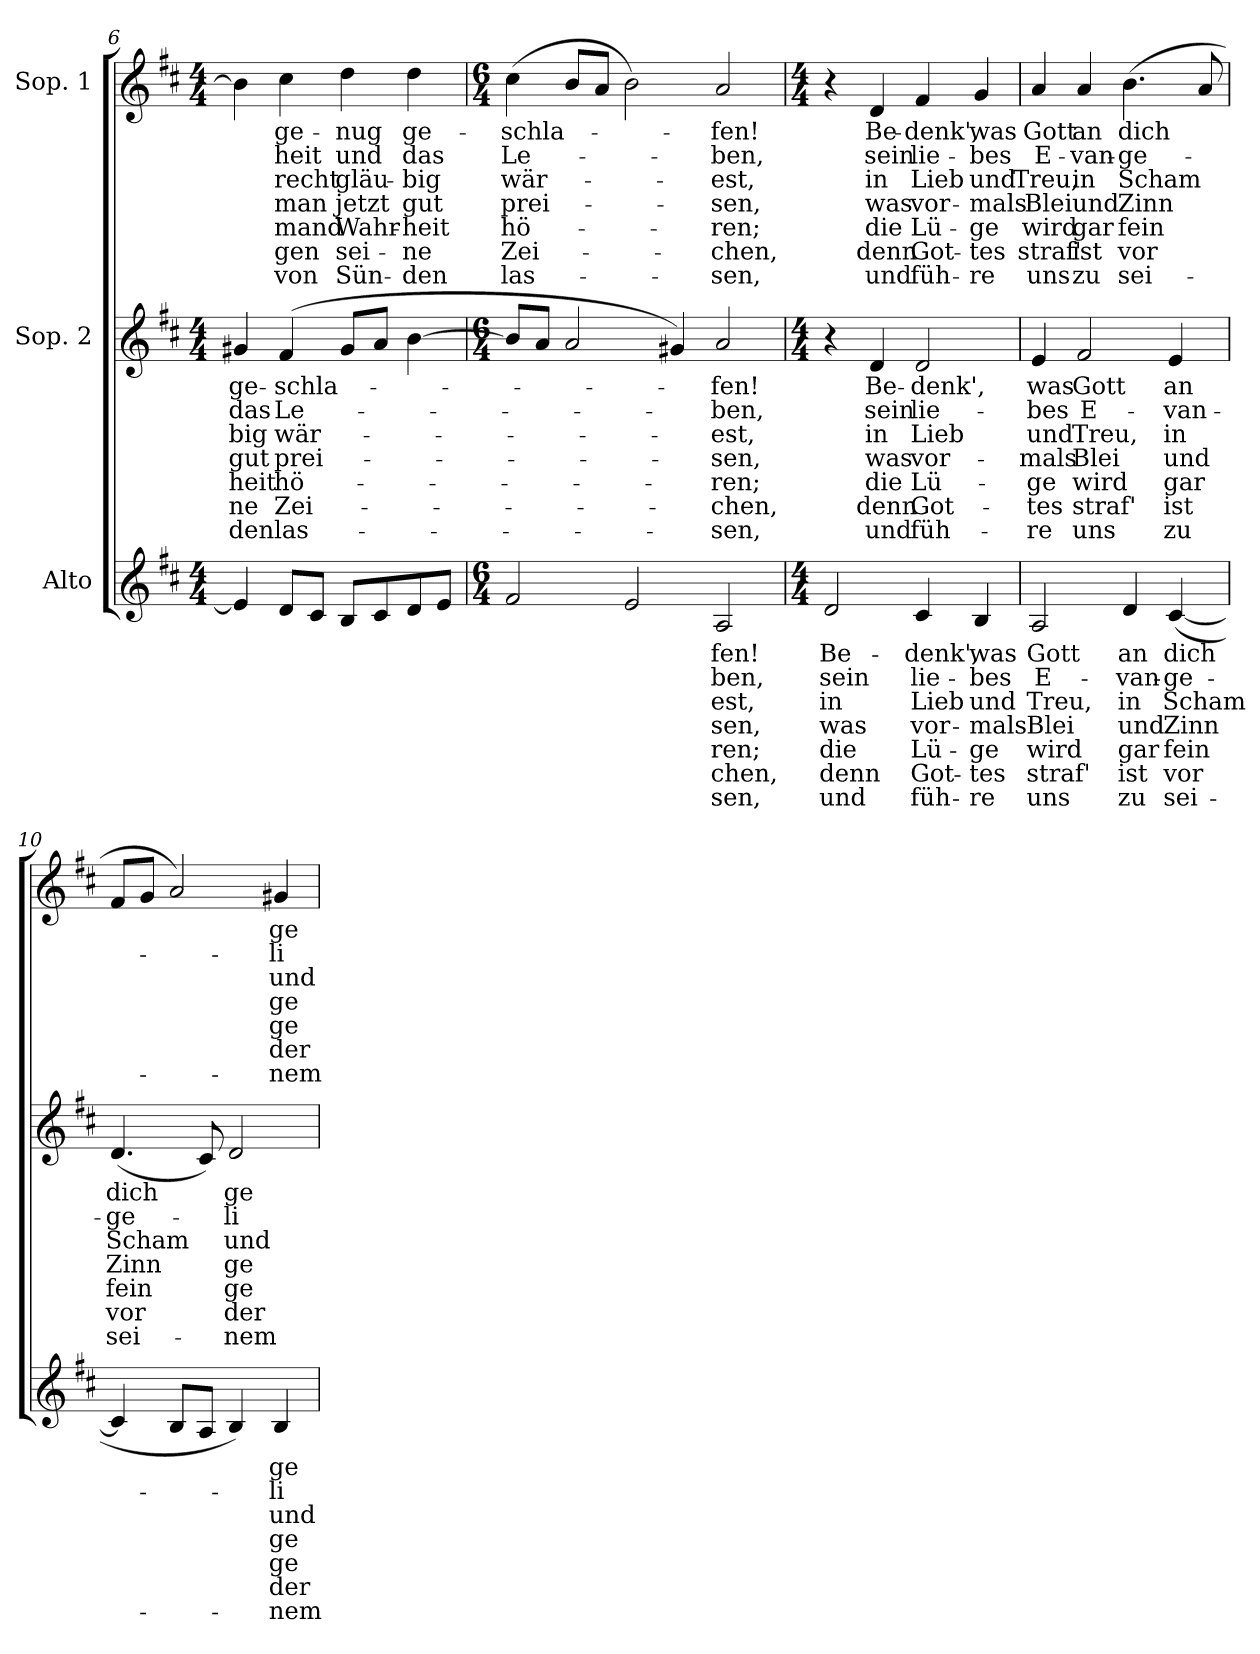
**kern	**text	**text	**text	**text	**text	**text	**text	**kern	**text	**text	**text	**text	**text	**text	**text	**kern	**text	**text	**text	**text	**text	**text	**text
*part3	*part3	*part3	*part3	*part3	*part3	*part3	*part3	*part2	*part2	*part2	*part2	*part2	*part2	*part2	*part2	*part1	*part1	*part1	*part1	*part1	*part1	*part1	*part1
*staff3	*staff3	*staff3	*staff3	*staff3	*staff3	*staff3	*staff3	*staff2	*staff2	*staff2	*staff2	*staff2	*staff2	*staff2	*staff2	*staff1	*staff1	*staff1	*staff1	*staff1	*staff1	*staff1	*staff1
*I"Alto	*	*	*	*	*	*	*	*I"Sop. 2	*	*	*	*	*	*	*	*I"Sop. 1	*	*	*	*	*	*	*
*clefG2	*	*	*	*	*	*	*	*clefG2	*	*	*	*	*	*	*	*clefG2	*	*	*	*	*	*	*
*k[f#c#]	*	*	*	*	*	*	*	*k[f#c#]	*	*	*	*	*	*	*	*k[f#c#]	*	*	*	*	*	*	*
*D:	*	*	*	*	*	*	*	*D:	*	*	*	*	*	*	*	*D:	*	*	*	*	*	*	*
*M4/4	*	*	*	*	*	*	*	*M4/4	*	*	*	*	*	*	*	*M4/4	*	*	*	*	*	*	*
=6	=6	=6	=6	=6	=6	=6	=6	=6	=6	=6	=6	=6	=6	=6	=6	=6	=6	=6	=6	=6	=6	=6	=6
!	!	!	!	!	!	!	!	!	!LO:LY:b	!LO:LY:b	!LO:LY:b	!LO:LY:b	!LO:LY:b	!LO:LY:b	!LO:LY:b	!	!	!	!	!	!	!	!
4e/]	.	.	.	.	.	.	.	4g#X/	ge-	das	-big	gut	-heit	-ne	-den	4b\]	.	.	.	.	.	.	.
!	!	!	!	!	!	!	!	!	!LO:LY:b	!LO:LY:b	!LO:LY:b	!LO:LY:b	!LO:LY:b	!LO:LY:b	!LO:LY:b	!	!	!	!	!	!	!	!
!	!	!	!	!	!	!	!	!	!	!	!	!	!	!	!	!	!LO:LY:b	!LO:LY:b	!LO:LY:b	!LO:LY:b	!LO:LY:b	!LO:LY:b	!LO:LY:b
8d/L	.	.	.	.	.	.	.	(>4f#/	-schla-	Le-	wär-	prei-	hö-	Zei-	las-	4cc#\	ge-	-heit	recht	man	-mand	-gen	von
8c#/J	.	.	.	.	.	.	.	.	.	.	.	.	.	.	.	.	.	.	.	.	.	.	.
!	!	!	!	!	!	!	!	!	!	!	!	!	!	!	!	!	!LO:LY:b	!LO:LY:b	!LO:LY:b	!LO:LY:b	!LO:LY:b	!LO:LY:b	!LO:LY:b
8B/L	.	.	.	.	.	.	.	8g#/L	.	.	.	.	.	.	.	4dd\	-nug	und	gläu-	jetzt	Wahr-	sei-	Sün-
8c#/	.	.	.	.	.	.	.	8a/J	.	.	.	.	.	.	.	.	.	.	.	.	.	.	.
!	!	!	!	!	!	!	!	!	!	!	!	!	!	!	!	!	!LO:LY:b	!LO:LY:b	!LO:LY:b	!LO:LY:b	!LO:LY:b	!LO:LY:b	!LO:LY:b
8d/	.	.	.	.	.	.	.	[4b\	.	.	.	.	.	.	.	4dd\	ge-	das	-big	gut	-heit	-ne	-den
8e/J	.	.	.	.	.	.	.	.	.	.	.	.	.	.	.	.	.	.	.	.	.	.	.
=7	=7	=7	=7	=7	=7	=7	=7	=7	=7	=7	=7	=7	=7	=7	=7	=7	=7	=7	=7	=7	=7	=7	=7
*M6/4	*	*	*	*	*	*	*	*M6/4	*	*	*	*	*	*	*	*M6/4	*	*	*	*	*	*	*
!	!	!	!	!	!	!	!	!	!	!	!	!	!	!	!	!	!LO:LY:b	!LO:LY:b	!LO:LY:b	!LO:LY:b	!LO:LY:b	!LO:LY:b	!LO:LY:b
2f#/	.	.	.	.	.	.	.	8b/L]	.	.	.	.	.	.	.	(>4cc#\	-schla-	Le-	wär-	prei-	hö-	Zei-	las-
.	.	.	.	.	.	.	.	8a/J	.	.	.	.	.	.	.	.	.	.	.	.	.	.	.
.	.	.	.	.	.	.	.	2a/	.	.	.	.	.	.	.	8b/L	.	.	.	.	.	.	.
.	.	.	.	.	.	.	.	.	.	.	.	.	.	.	.	8a/J	.	.	.	.	.	.	.
2e/	.	.	.	.	.	.	.	.	.	.	.	.	.	.	.	2b\)	.	.	.	.	.	.	.
.	.	.	.	.	.	.	.	4g#X/)	.	.	.	.	.	.	.	.	.	.	.	.	.	.	.
!	!LO:LY:b	!LO:LY:b	!LO:LY:b	!LO:LY:b	!LO:LY:b	!LO:LY:b	!LO:LY:b	!	!	!	!	!	!	!	!	!	!	!	!	!	!	!	!
!	!	!	!	!	!	!	!	!	!LO:LY:b	!LO:LY:b	!LO:LY:b	!LO:LY:b	!LO:LY:b	!LO:LY:b	!LO:LY:b	!	!	!	!	!	!	!	!
!	!	!	!	!	!	!	!	!	!	!	!	!	!	!	!	!	!LO:LY:b	!LO:LY:b	!LO:LY:b	!LO:LY:b	!LO:LY:b	!LO:LY:b	!LO:LY:b
2A/	-fen!	-ben,	-est,	-sen,	-ren;	-chen,	-sen,	2a/	-fen!	-ben,	-est,	-sen,	-ren;	-chen,	-sen,	2a/	-fen!	-ben,	-est,	-sen,	-ren;	-chen,	-sen,
!!LO:LB:g=z
=8	=8	=8	=8	=8	=8	=8	=8	=8	=8	=8	=8	=8	=8	=8	=8	=8	=8	=8	=8	=8	=8	=8	=8
*M4/4	*	*	*	*	*	*	*	*M4/4	*	*	*	*	*	*	*	*M4/4	*	*	*	*	*	*	*
!	!LO:LY:b	!LO:LY:b	!LO:LY:b	!LO:LY:b	!LO:LY:b	!LO:LY:b	!LO:LY:b	!	!	!	!	!	!	!	!	!	!	!	!	!	!	!	!
2d/	Be-	sein	in	was	die	denn	und	4r	.	.	.	.	.	.	.	4r	.	.	.	.	.	.	.
!	!	!	!	!	!	!	!	!	!LO:LY:b	!LO:LY:b	!LO:LY:b	!LO:LY:b	!LO:LY:b	!LO:LY:b	!LO:LY:b	!	!	!	!	!	!	!	!
!	!	!	!	!	!	!	!	!	!	!	!	!	!	!	!	!	!LO:LY:b	!LO:LY:b	!LO:LY:b	!LO:LY:b	!LO:LY:b	!LO:LY:b	!LO:LY:b
.	.	.	.	.	.	.	.	4d/	Be-	sein	in	was	die	denn	und	4d/	Be-	sein	in	was	die	denn	und
!	!LO:LY:b	!LO:LY:b	!LO:LY:b	!LO:LY:b	!LO:LY:b	!LO:LY:b	!LO:LY:b	!	!	!	!	!	!	!	!	!	!	!	!	!	!	!	!
!	!	!	!	!	!	!	!	!	!LO:LY:b	!LO:LY:b	!LO:LY:b	!LO:LY:b	!LO:LY:b	!LO:LY:b	!LO:LY:b	!	!	!	!	!	!	!	!
!	!	!	!	!	!	!	!	!	!	!	!	!	!	!	!	!	!LO:LY:b	!LO:LY:b	!LO:LY:b	!LO:LY:b	!LO:LY:b	!LO:LY:b	!LO:LY:b
4c#/	-denk',	lie-	Lieb	vor-	Lü-	Got-	füh-	2d/	-denk',	lie-	Lieb	vor-	Lü-	Got-	füh-	4f#/	-denk',	lie-	Lieb	vor-	Lü-	Got-	füh-
!	!LO:LY:b	!LO:LY:b	!LO:LY:b	!LO:LY:b	!LO:LY:b	!LO:LY:b	!LO:LY:b	!	!	!	!	!	!	!	!	!	!	!	!	!	!	!	!
!	!	!	!	!	!	!	!	!	!	!	!	!	!	!	!	!	!LO:LY:b	!LO:LY:b	!LO:LY:b	!LO:LY:b	!LO:LY:b	!LO:LY:b	!LO:LY:b
4B/	was	-bes	und	-mals	-ge	-tes	-re	.	.	.	.	.	.	.	.	4g/	was	-bes	und	-mals	-ge	-tes	-re
=9	=9	=9	=9	=9	=9	=9	=9	=9	=9	=9	=9	=9	=9	=9	=9	=9	=9	=9	=9	=9	=9	=9	=9
!	!LO:LY:b	!LO:LY:b	!LO:LY:b	!LO:LY:b	!LO:LY:b	!LO:LY:b	!LO:LY:b	!	!	!	!	!	!	!	!	!	!	!	!	!	!	!	!
!	!	!	!	!	!	!	!	!	!LO:LY:b	!LO:LY:b	!LO:LY:b	!LO:LY:b	!LO:LY:b	!LO:LY:b	!LO:LY:b	!	!	!	!	!	!	!	!
!	!	!	!	!	!	!	!	!	!	!	!	!	!	!	!	!	!LO:LY:b	!LO:LY:b	!LO:LY:b	!LO:LY:b	!LO:LY:b	!LO:LY:b	!LO:LY:b
2A/	Gott	E-	Treu,	Blei	wird	straf'	uns	4e/	was	-bes	und	-mals	-ge	-tes	-re	4a/	Gott	E-	Treu,	Blei	wird	straf'	uns
!	!	!	!	!	!	!	!	!	!LO:LY:b	!LO:LY:b	!LO:LY:b	!LO:LY:b	!LO:LY:b	!LO:LY:b	!LO:LY:b	!	!	!	!	!	!	!	!
!	!	!	!	!	!	!	!	!	!	!	!	!	!	!	!	!	!LO:LY:b	!LO:LY:b	!LO:LY:b	!LO:LY:b	!LO:LY:b	!LO:LY:b	!LO:LY:b
.	.	.	.	.	.	.	.	2f#/	Gott	E-	Treu,	Blei	wird	straf'	uns	4a/	an	-van-	in	und	gar	ist	zu
!	!LO:LY:b	!LO:LY:b	!LO:LY:b	!LO:LY:b	!LO:LY:b	!LO:LY:b	!LO:LY:b	!	!	!	!	!	!	!	!	!	!	!	!	!	!	!	!
!	!	!	!	!	!	!	!	!	!	!	!	!	!	!	!	!	!LO:LY:b	!LO:LY:b	!LO:LY:b	!LO:LY:b	!LO:LY:b	!LO:LY:b	!LO:LY:b
4d/	an	-van-	in	und	gar	ist	zu	.	.	.	.	.	.	.	.	(>4.b\	dich	-ge-	Scham	Zinn	fein	vor	sei-
!	!LO:LY:b	!LO:LY:b	!LO:LY:b	!LO:LY:b	!LO:LY:b	!LO:LY:b	!LO:LY:b	!	!	!	!	!	!	!	!	!	!	!	!	!	!	!	!
!	!	!	!	!	!	!	!	!	!LO:LY:b	!LO:LY:b	!LO:LY:b	!LO:LY:b	!LO:LY:b	!LO:LY:b	!LO:LY:b	!	!	!	!	!	!	!	!
(<[4c#/	dich	-ge-	Scham	Zinn	fein	vor	sei-	4e/	an	-van-	in	und	gar	ist	zu	.	.	.	.	.	.	.	.
.	.	.	.	.	.	.	.	.	.	.	.	.	.	.	.	8a/	.	.	.	.	.	.	.
=10	=10	=10	=10	=10	=10	=10	=10	=10	=10	=10	=10	=10	=10	=10	=10	=10	=10	=10	=10	=10	=10	=10	=10
!	!	!	!	!	!	!	!	!	!LO:LY:b	!LO:LY:b	!LO:LY:b	!LO:LY:b	!LO:LY:b	!LO:LY:b	!LO:LY:b	!	!	!	!	!	!	!	!
4c#/]	.	.	.	.	.	.	.	(<4.d/	dich	-ge-	Scham	Zinn	fein	vor	sei-	8f#/L	.	.	.	.	.	.	.
.	.	.	.	.	.	.	.	.	.	.	.	.	.	.	.	8g/J	.	.	.	.	.	.	.
8B/L	.	.	.	.	.	.	.	.	.	.	.	.	.	.	.	2a/)	.	.	.	.	.	.	.
8A/J	.	.	.	.	.	.	.	8c#/)	.	.	.	.	.	.	.	.	.	.	.	.	.	.	.
!	!	!	!	!	!	!	!	!	!LO:LY:b	!LO:LY:b	!LO:LY:b	!LO:LY:b	!LO:LY:b	!LO:LY:b	!LO:LY:b	!	!	!	!	!	!	!	!
4B/)	.	.	.	.	.	.	.	2d/	ge-	-li-	und	ge-	ge-	der	-nem	.	.	.	.	.	.	.	.
!	!LO:LY:b	!LO:LY:b	!LO:LY:b	!LO:LY:b	!LO:LY:b	!LO:LY:b	!LO:LY:b	!	!	!	!	!	!	!	!	!	!	!	!	!	!	!	!
!	!	!	!	!	!	!	!	!	!	!	!	!	!	!	!	!	!LO:LY:b	!LO:LY:b	!LO:LY:b	!LO:LY:b	!LO:LY:b	!LO:LY:b	!LO:LY:b
4B/	ge-	-li-	und	ge-	ge-	der	-nem	.	.	.	.	.	.	.	.	4g#X/	ge-	-li-	und	ge-	ge-	der	-nem
=	=	=	=	=	=	=	=	=	=	=	=	=	=	=	=	=	=	=	=	=	=	=	=
*-	*-	*-	*-	*-	*-	*-	*-	*-	*-	*-	*-	*-	*-	*-	*-	*-	*-	*-	*-	*-	*-	*-	*-
